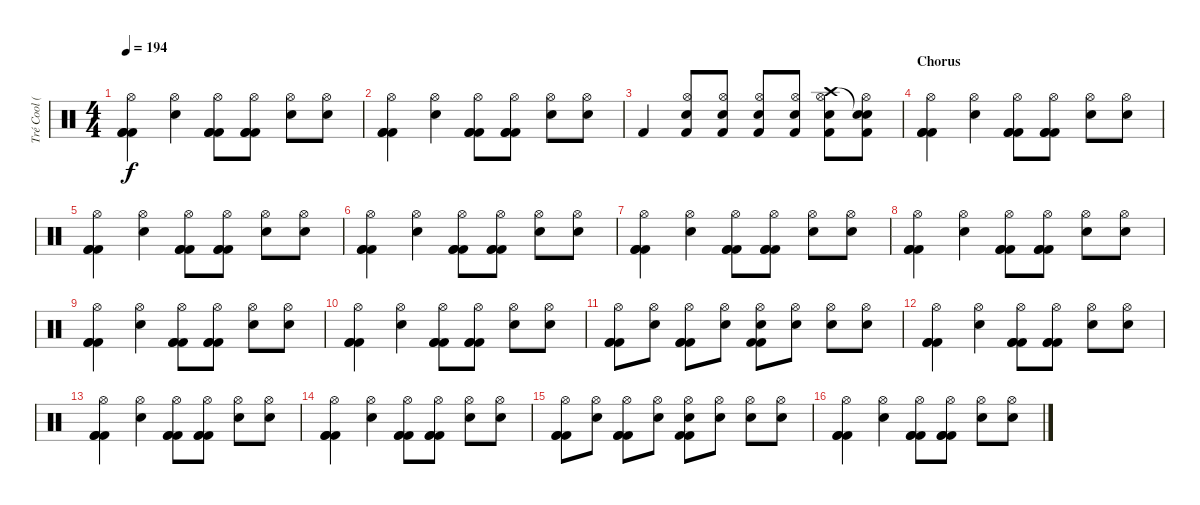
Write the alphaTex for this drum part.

\track ("Tré Cool (Drums)" "Tré Cool (") {instrument percussion}
\staff {score}
\articulation defaults
\ts (4 4)
\tempo 194
\clef neutral
\ks c
("Kick (hit) 2" "Hi-Hat (open)" "Kick (hit) 2" "Kick (hit) 2").4{dy f} ("Electric Snare (hit)" "Hi-Hat (open)").4 ("Kick (hit) 2" "Hi-Hat (open)" "Kick (hit) 2" "Kick (hit) 2").8 ("Kick (hit) 2" "Hi-Hat (open)" "Kick (hit) 2" "Kick (hit) 2").8 ("Electric Snare (hit)" "Hi-Hat (open)").8 ("Electric Snare (hit)" "Hi-Hat (open)").8 |
("Kick (hit) 2" "Hi-Hat (open)" "Kick (hit) 2" "Kick (hit) 2").4 ("Electric Snare (hit)" "Hi-Hat (open)").4 ("Kick (hit) 2" "Hi-Hat (open)" "Kick (hit) 2" "Kick (hit) 2").8 ("Kick (hit) 2" "Hi-Hat (open)" "Kick (hit) 2" "Kick (hit) 2").8 ("Electric Snare (hit)" "Hi-Hat (open)").8 ("Electric Snare (hit)" "Hi-Hat (open)").8 |
"Kick (hit) 2".4 ("Electric Snare (hit)" "Hi-Hat (open)" "Kick (hit) 2").8 ("Electric Snare (hit)" "Hi-Hat (open)" "Kick (hit) 2").8 ("Electric Snare (hit)" "Hi-Hat (open)" "Kick (hit) 2").8 ("Electric Snare (hit)" "Hi-Hat (open)" "Kick (hit) 2").8 ("Electric Snare (hit)" "Hi-Hat (open)" "Kick (hit) 2" "Crash high (hit)").8 ("Electric Snare (hit)" "Hi-Hat (open)" "Kick (hit) 2" "Snare (hit)"{t}).8 |
\section ("" "Chorus")
("Kick (hit) 2" "Hi-Hat (open)" "Kick (hit) 2" "Kick (hit) 2").4 ("Electric Snare (hit)" "Hi-Hat (open)").4 ("Kick (hit) 2" "Hi-Hat (open)" "Kick (hit) 2" "Kick (hit) 2").8 ("Kick (hit) 2" "Hi-Hat (open)" "Kick (hit) 2" "Kick (hit) 2").8 ("Electric Snare (hit)" "Hi-Hat (open)").8 ("Electric Snare (hit)" "Hi-Hat (open)").8 |
("Kick (hit) 2" "Hi-Hat (open)" "Kick (hit) 2" "Kick (hit) 2").4 ("Electric Snare (hit)" "Hi-Hat (open)").4 ("Kick (hit) 2" "Hi-Hat (open)" "Kick (hit) 2" "Kick (hit) 2").8 ("Kick (hit) 2" "Hi-Hat (open)" "Kick (hit) 2" "Kick (hit) 2").8 ("Electric Snare (hit)" "Hi-Hat (open)").8 ("Electric Snare (hit)" "Hi-Hat (open)").8 |
("Kick (hit) 2" "Hi-Hat (open)" "Kick (hit) 2" "Kick (hit) 2").4 ("Electric Snare (hit)" "Hi-Hat (open)").4 ("Kick (hit) 2" "Hi-Hat (open)" "Kick (hit) 2" "Kick (hit) 2").8 ("Kick (hit) 2" "Hi-Hat (open)" "Kick (hit) 2" "Kick (hit) 2").8 ("Electric Snare (hit)" "Hi-Hat (open)").8 ("Electric Snare (hit)" "Hi-Hat (open)").8 |
("Kick (hit) 2" "Hi-Hat (open)" "Kick (hit) 2" "Kick (hit) 2").4 ("Electric Snare (hit)" "Hi-Hat (open)").4 ("Kick (hit) 2" "Hi-Hat (open)" "Kick (hit) 2" "Kick (hit) 2").8 ("Kick (hit) 2" "Hi-Hat (open)" "Kick (hit) 2" "Kick (hit) 2").8 ("Electric Snare (hit)" "Hi-Hat (open)").8 ("Electric Snare (hit)" "Hi-Hat (open)").8 |
("Kick (hit) 2" "Hi-Hat (open)" "Kick (hit) 2" "Kick (hit) 2").4 ("Electric Snare (hit)" "Hi-Hat (open)").4 ("Kick (hit) 2" "Hi-Hat (open)" "Kick (hit) 2" "Kick (hit) 2").8 ("Kick (hit) 2" "Hi-Hat (open)" "Kick (hit) 2" "Kick (hit) 2").8 ("Electric Snare (hit)" "Hi-Hat (open)").8 ("Electric Snare (hit)" "Hi-Hat (open)").8 |
("Kick (hit) 2" "Hi-Hat (open)" "Kick (hit) 2" "Kick (hit) 2").4 ("Electric Snare (hit)" "Hi-Hat (open)").4 ("Kick (hit) 2" "Hi-Hat (open)" "Kick (hit) 2" "Kick (hit) 2").8 ("Kick (hit) 2" "Hi-Hat (open)" "Kick (hit) 2" "Kick (hit) 2").8 ("Electric Snare (hit)" "Hi-Hat (open)").8 ("Electric Snare (hit)" "Hi-Hat (open)").8 |
("Kick (hit) 2" "Hi-Hat (open)" "Kick (hit) 2" "Kick (hit) 2").4 ("Electric Snare (hit)" "Hi-Hat (open)").4 ("Kick (hit) 2" "Hi-Hat (open)" "Kick (hit) 2" "Kick (hit) 2").8 ("Kick (hit) 2" "Hi-Hat (open)" "Kick (hit) 2" "Kick (hit) 2").8 ("Electric Snare (hit)" "Hi-Hat (open)").8 ("Electric Snare (hit)" "Hi-Hat (open)").8 |
("Kick (hit) 2" "Hi-Hat (open)" "Kick (hit) 2" "Kick (hit) 2").8 ("Electric Snare (hit)" "Hi-Hat (open)").8 ("Kick (hit) 2" "Hi-Hat (open)" "Kick (hit) 2" "Kick (hit) 2").8 ("Electric Snare (hit)" "Hi-Hat (open)").8 ("Electric Snare (hit)" "Hi-Hat (open)" "Kick (hit) 2" "Kick (hit) 2").8 ("Electric Snare (hit)" "Hi-Hat (open)").8 ("Electric Snare (hit)" "Hi-Hat (open)").8 ("Electric Snare (hit)" "Hi-Hat (open)").8 |
("Kick (hit) 2" "Hi-Hat (open)" "Kick (hit) 2" "Kick (hit) 2").4 ("Electric Snare (hit)" "Hi-Hat (open)").4 ("Kick (hit) 2" "Hi-Hat (open)" "Kick (hit) 2" "Kick (hit) 2").8 ("Kick (hit) 2" "Hi-Hat (open)" "Kick (hit) 2" "Kick (hit) 2").8 ("Electric Snare (hit)" "Hi-Hat (open)").8 ("Electric Snare (hit)" "Hi-Hat (open)").8 |
("Kick (hit) 2" "Hi-Hat (open)" "Kick (hit) 2" "Kick (hit) 2").4 ("Electric Snare (hit)" "Hi-Hat (open)").4 ("Kick (hit) 2" "Hi-Hat (open)" "Kick (hit) 2" "Kick (hit) 2").8 ("Kick (hit) 2" "Hi-Hat (open)" "Kick (hit) 2" "Kick (hit) 2").8 ("Electric Snare (hit)" "Hi-Hat (open)").8 ("Electric Snare (hit)" "Hi-Hat (open)").8 |
("Kick (hit) 2" "Hi-Hat (open)" "Kick (hit) 2" "Kick (hit) 2").4 ("Electric Snare (hit)" "Hi-Hat (open)").4 ("Kick (hit) 2" "Hi-Hat (open)" "Kick (hit) 2" "Kick (hit) 2").8 ("Kick (hit) 2" "Hi-Hat (open)" "Kick (hit) 2" "Kick (hit) 2").8 ("Electric Snare (hit)" "Hi-Hat (open)").8 ("Electric Snare (hit)" "Hi-Hat (open)").8 |
("Kick (hit) 2" "Hi-Hat (open)" "Kick (hit) 2" "Kick (hit) 2").8 ("Electric Snare (hit)" "Hi-Hat (open)").8 ("Kick (hit) 2" "Hi-Hat (open)" "Kick (hit) 2" "Kick (hit) 2").8 ("Electric Snare (hit)" "Hi-Hat (open)").8 ("Electric Snare (hit)" "Hi-Hat (open)" "Kick (hit) 2" "Kick (hit) 2").8 ("Electric Snare (hit)" "Hi-Hat (open)").8 ("Electric Snare (hit)" "Hi-Hat (open)").8 ("Electric Snare (hit)" "Hi-Hat (open)").8 |
("Kick (hit) 2" "Hi-Hat (open)" "Kick (hit) 2" "Kick (hit) 2").4 ("Electric Snare (hit)" "Hi-Hat (open)").4 ("Kick (hit) 2" "Hi-Hat (open)" "Kick (hit) 2" "Kick (hit) 2").8 ("Kick (hit) 2" "Hi-Hat (open)" "Kick (hit) 2" "Kick (hit) 2").8 ("Electric Snare (hit)" "Hi-Hat (open)").8 ("Electric Snare (hit)" "Hi-Hat (open)").8
